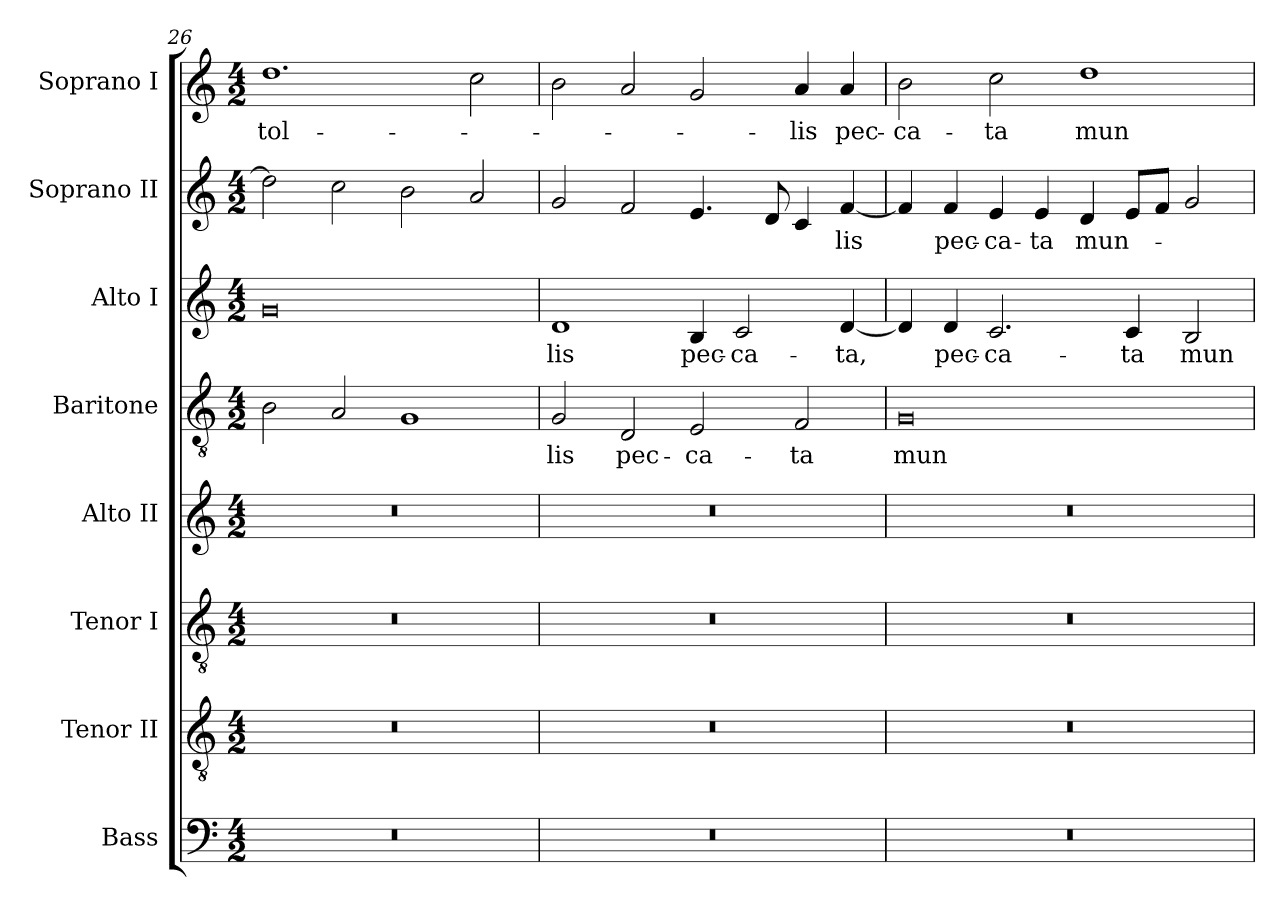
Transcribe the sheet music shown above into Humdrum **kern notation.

**kern	**kern	**kern	**kern	**kern	**text	**kern	**text	**kern	**text	**kern	**text
*part8	*part7	*part6	*part5	*part4	*part4	*part3	*part3	*part2	*part2	*part1	*part1
*staff8	*staff7	*staff6	*staff5	*staff4	*staff4	*staff3	*staff3	*staff2	*staff2	*staff1	*staff1
*I"Bass	*I"Tenor II	*I"Tenor I	*I"Alto II	*I"Baritone	*	*I"Alto I	*	*I"Soprano II	*	*I"Soprano I	*
*clefF4	*clefGv2	*clefGv2	*clefG2	*clefGv2	*	*clefG2	*	*clefG2	*	*clefG2	*
*ITrd7c12	*ITrd7c12	*ITrd7c12	*	*ITrd7c12	*	*	*	*	*	*	*
*k[]	*k[]	*k[]	*k[]	*k[]	*	*k[]	*	*k[]	*	*k[]	*
*C:	*C:	*C:	*C:	*C:	*	*C:	*	*C:	*	*C:	*
*M4/2	*M4/2	*M4/2	*M4/2	*M4/2	*	*M4/2	*	*M4/2	*	*M4/2	*
=26	=26	=26	=26	=26	=26	=26	=26	=26	=26	=26	=26
!LO:N:vis=1	!LO:N:vis=1	!LO:N:vis=1	!LO:N:vis=1	!	!	!	!	!	!	!	!
!	!	!	!	!	!	!	!	!	!	!	!LO:LY:b:color=#000000
0r	0r	0r	0r	2BBi\	.	0gi	.	2ddi\]	.	1.ddi	tol-
.	.	.	.	2AAi/	.	.	.	2cci\	.	.	.
.	.	.	.	1GGi	.	.	.	2bi\	.	.	.
.	.	.	.	.	.	.	.	2ai/	.	2cci\	.
=27	=27	=27	=27	=27	=27	=27	=27	=27	=27	=27	=27
!LO:N:vis=1	!LO:N:vis=1	!LO:N:vis=1	!LO:N:vis=1	!	!	!	!	!	!	!	!
!	!	!	!	!	!LO:LY:b:color=#000000	!	!	!	!	!	!
!	!	!	!	!	!	!	!LO:LY:b:color=#000000	!	!	!	!
0r	0r	0r	0r	2GGi/	-lis	1di	-lis	2gi/	.	2bi\	.
!	!	!	!	!	!LO:LY:b:color=#000000	!	!	!	!	!	!
.	.	.	.	2DDi/	pec-	.	.	2fi/	.	2ai/	.
!	!	!	!	!	!LO:LY:b:color=#000000	!	!	!	!	!	!
!	!	!	!	!	!	!	!LO:LY:b:color=#000000	!	!	!	!
.	.	.	.	2EEi/	-ca-	4Bi/	pec-	4.ei/	.	2gi/	.
!	!	!	!	!	!	!	!LO:LY:b:color=#000000	!	!	!	!
.	.	.	.	.	.	2ci/	-ca-	.	.	.	.
.	.	.	.	.	.	.	.	8di/	.	.	.
!	!	!	!	!	!LO:LY:b:color=#000000	!	!	!	!	!	!
!	!	!	!	!	!	!	!	!	!	!	!LO:LY:b:color=#000000
.	.	.	.	2FFi/	-ta	.	.	4ci/	.	4ai/	-lis
!	!	!	!	!	!	!	!LO:LY:b:color=#000000	!	!	!	!
!	!	!	!	!	!	!	!	!	!LO:LY:b:color=#000000	!	!
!	!	!	!	!	!	!	!	!	!	!	!LO:LY:b:color=#000000
.	.	.	.	.	.	[<4di/	-ta,	[<4fi/	-lis	4ai/	pec-
!!LO:LB:g=z
=28	=28	=28	=28	=28	=28	=28	=28	=28	=28	=28	=28
!LO:N:vis=1	!LO:N:vis=1	!LO:N:vis=1	!LO:N:vis=1	!	!	!	!	!	!	!	!
!	!	!	!	!	!LO:LY:b:color=#000000	!	!	!	!	!	!
!	!	!	!	!	!	!	!	!	!	!	!LO:LY:b:color=#000000
0r	0r	0r	0r	0GGi	mun-	4di/]	.	4fi/]	.	2bi\	-ca-
!	!	!	!	!	!	!	!LO:LY:b:color=#000000	!	!	!	!
!	!	!	!	!	!	!	!	!	!LO:LY:b:color=#000000	!	!
.	.	.	.	.	.	4di/	pec-	4fi/	pec-	.	.
!	!	!	!	!	!	!	!LO:LY:b:color=#000000	!	!	!	!
!	!	!	!	!	!	!	!	!	!LO:LY:b:color=#000000	!	!
!	!	!	!	!	!	!	!	!	!	!	!LO:LY:b:color=#000000
.	.	.	.	.	.	2.ci/	-ca-	4ei/	-ca-	2cci\	-ta
!	!	!	!	!	!	!	!	!	!LO:LY:b:color=#000000	!	!
.	.	.	.	.	.	.	.	4ei/	-ta	.	.
!	!	!	!	!	!	!	!	!	!LO:LY:b:color=#000000	!	!
!	!	!	!	!	!	!	!	!	!	!	!LO:LY:b:color=#000000
.	.	.	.	.	.	.	.	4di/	mun-	1ddi	mun-
!	!	!	!	!	!	!	!LO:LY:b:color=#000000	!	!	!	!
.	.	.	.	.	.	4ci/	-ta	8ei/L	.	.	.
.	.	.	.	.	.	.	.	8fi/J	.	.	.
!	!	!	!	!	!	!	!LO:LY:b:color=#000000	!	!	!	!
.	.	.	.	.	.	2Bi/	mun-	2gi/	.	.	.
=	=	=	=	=	=	=	=	=	=	=	=
*-	*-	*-	*-	*-	*-	*-	*-	*-	*-	*-	*-
